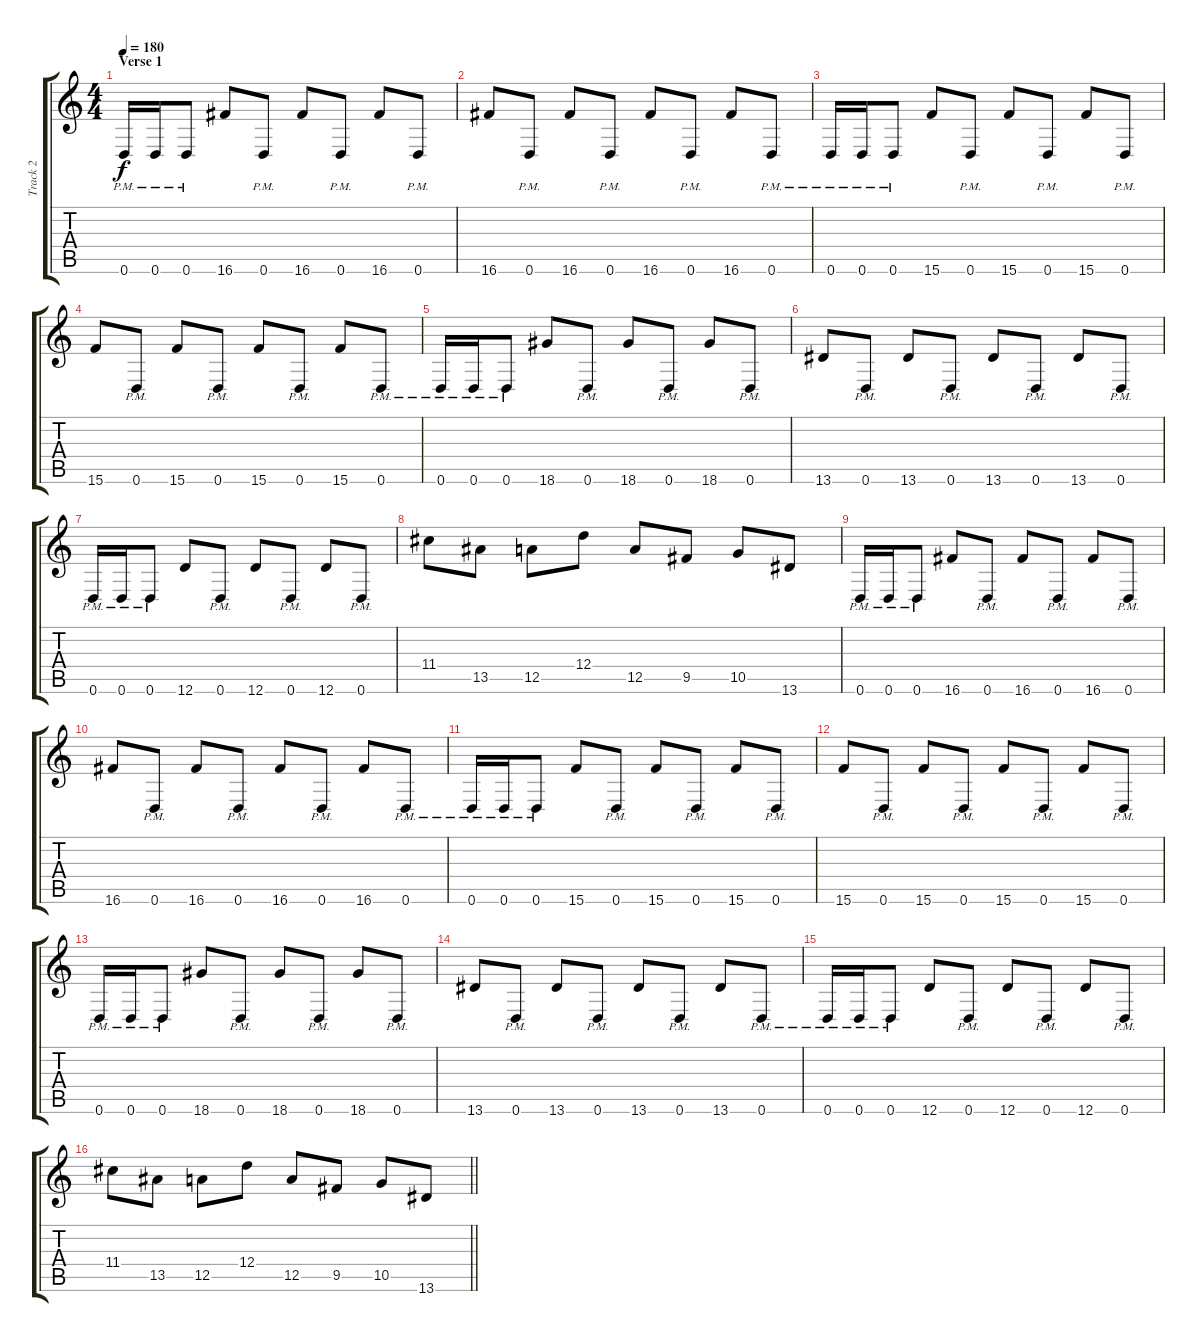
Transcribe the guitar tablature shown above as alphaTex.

\track ("Track 2" "Track 2") {instrument overdrivenguitar}
\staff {score tabs}
\tuning (E4 B3 G3 D3 A2 D2) {hide}
\ts (4 4)
\section ("" "Verse 1")
\tempo 180
\clef g2
\ks c
0.6{pm}.16{dy f} 0.6{pm}.16 0.6{pm}.8 16.6.8 0.6{pm}.8 16.6.8 0.6{pm}.8 16.6.8 0.6{pm}.8 |
16.6.8 0.6{pm}.8 16.6.8 0.6{pm}.8 16.6.8 0.6{pm}.8 16.6.8 0.6{pm}.8 |
0.6{pm}.16 0.6{pm}.16 0.6{pm}.8 15.6.8 0.6{pm}.8 15.6.8 0.6{pm}.8 15.6.8 0.6{pm}.8 |
15.6.8 0.6{pm}.8 15.6.8 0.6{pm}.8 15.6.8 0.6{pm}.8 15.6.8 0.6{pm}.8 |
0.6{pm}.16 0.6{pm}.16 0.6{pm}.8 18.6.8 0.6{pm}.8 18.6.8 0.6{pm}.8 18.6.8 0.6{pm}.8 |
13.6.8 0.6{pm}.8 13.6.8 0.6{pm}.8 13.6.8 0.6{pm}.8 13.6.8 0.6{pm}.8 |
0.6{pm}.16 0.6{pm}.16 0.6{pm}.8 12.6.8 0.6{pm}.8 12.6.8 0.6{pm}.8 12.6.8 0.6{pm}.8 |
11.4.8 13.5.8 12.5.8 12.4.8 12.5.8 9.5.8 10.5.8 13.6.8 |
0.6{pm}.16 0.6{pm}.16 0.6{pm}.8 16.6.8 0.6{pm}.8 16.6.8 0.6{pm}.8 16.6.8 0.6{pm}.8 |
16.6.8 0.6{pm}.8 16.6.8 0.6{pm}.8 16.6.8 0.6{pm}.8 16.6.8 0.6{pm}.8 |
0.6{pm}.16 0.6{pm}.16 0.6{pm}.8 15.6.8 0.6{pm}.8 15.6.8 0.6{pm}.8 15.6.8 0.6{pm}.8 |
15.6.8 0.6{pm}.8 15.6.8 0.6{pm}.8 15.6.8 0.6{pm}.8 15.6.8 0.6{pm}.8 |
0.6{pm}.16 0.6{pm}.16 0.6{pm}.8 18.6.8 0.6{pm}.8 18.6.8 0.6{pm}.8 18.6.8 0.6{pm}.8 |
13.6.8 0.6{pm}.8 13.6.8 0.6{pm}.8 13.6.8 0.6{pm}.8 13.6.8 0.6{pm}.8 |
0.6{pm}.16 0.6{pm}.16 0.6{pm}.8 12.6.8 0.6{pm}.8 12.6.8 0.6{pm}.8 12.6.8 0.6{pm}.8 |
\barLineRight lightlight
11.4.8 13.5.8 12.5.8 12.4.8 12.5.8 9.5.8 10.5.8 13.6.8
